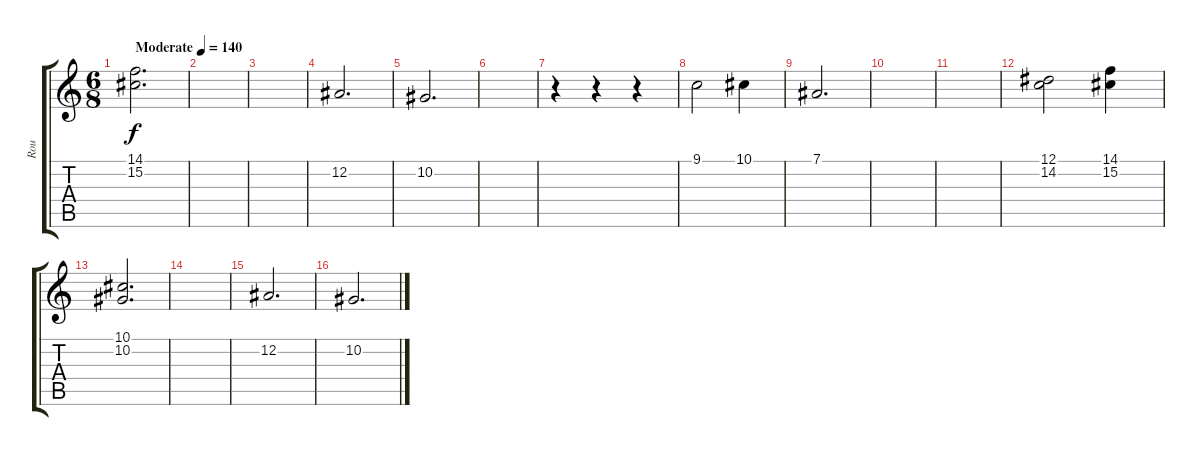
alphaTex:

\track ("Rou" "Rou") {instrument lead1square}
\staff {score tabs}
\tuning (Eb4 Bb3 Gb3 Db3 Ab2 Db2) {hide}
\ts (6 8)
\tempo (140 "Moderate")
\clef g2
\ks c
(14.1 15.2).2{d dy f instrument lead1square} |
|
|
12.2.2{d} |
10.2.2{d} |
|
r.4 r.4 r.4 |
9.1.2 10.1.4 |
7.1.2{d} |
|
|
(12.1 14.2).2 (14.1 15.2).4 |
(10.1 10.2).2{d} |
|
12.2.2{d} |
10.2.2{d}
